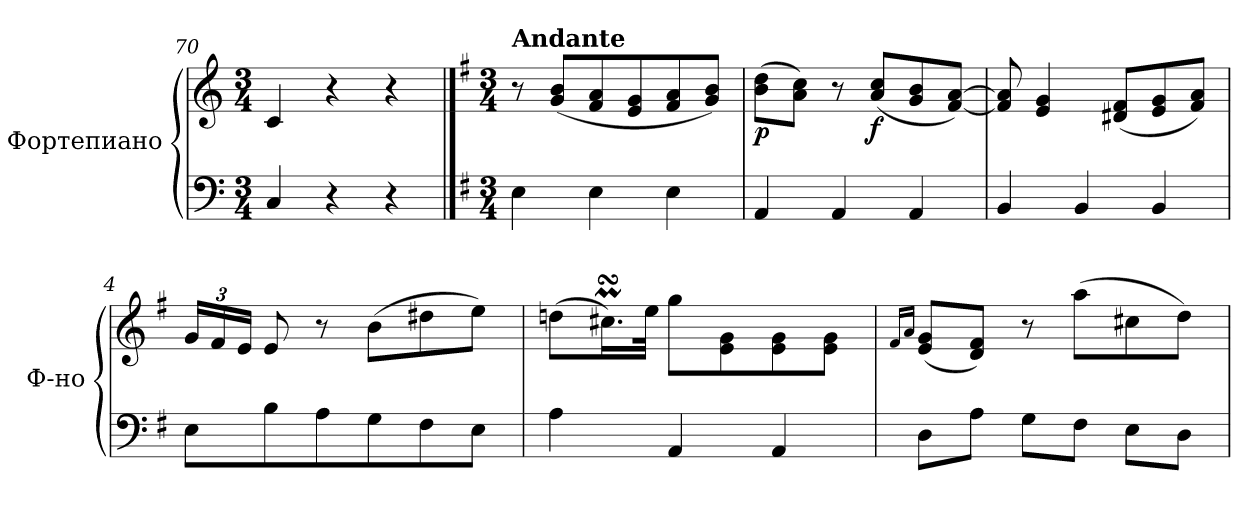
**kern	**kern	**dynam
*part1	*part1	*part1
*staff2	*staff1	*staff1/2
*I"Фортепиано	*	*
*I'Ф-но	*	*
*clefF4	*clefG2	*
*k[]	*k[]	*
*M3/4	*M3/4	*
=70	=70	=70
4C/	4c/	.
4r	4r	.
4r	4r	.
!!LO:LB:g=z
==1	==1	==1
*k[f#]	*k[f#]	*
*M3/4	*M3/4	*
!	!LO:TX:a:B:t=Andante	!
4E\	8r	.
.	(<8g/ 8b/L	.
4E\	8f#/ 8a/	.
.	8e/ 8g/	.
4E\	8f#/ 8a/	.
.	8g/ 8b/J)	.
=2	=2	=2
!	!	!LO:DY:b
4AA/	(>8b\ 8dd\L	p
.	8a\ 8cc\J)	.
4AA/	8r	.
!	!	!LO:DY:b
.	(<8a/ 8cc/L	f
4AA/	8g/ 8b/	.
.	[8f#/ [8a/J)	.
=3	=3	=3
4BB/	8f#/] 8a/]	.
.	4e/ 4g/	.
4BB/	.	.
.	(<8d#X/ 8f#/L	.
4BB/	8e/ 8g/	.
.	8f#/ 8a/J)	.
=4	=4	=4
*	*Xbrackettup	*
8E\L	24g/LL	.
.	24f#/	.
.	24e/JJ	.
8B\	8e/	.
8A\	8r	.
8G\	(>8b\L	.
8F#\	8dd#X\	.
8E\J	8ee\J)	.
!!LO:LB:g=z
=5	=5	=5
4A\	(>8ddn\L	.
.	16.cc#XmsSsS\L)	.
.	32ee\JJk	.
4AA/	8gg\L	.
.	8e\ 8g\	.
4AA/	8e\ 8g\	.
.	8e\ 8g\J	.
=6	=6	=6
.	16qf#/LL	.
.	16qa/JJ	.
8D\L	(<8e/ 8g/L	.
8A\J	8d/ 8f#/J)	.
8G\L	8r	.
8F#\J	(>8aa\L	.
8E\L	8cc#X\	.
8D\J	8dd\J)	.
=	=	=
*-	*-	*-
